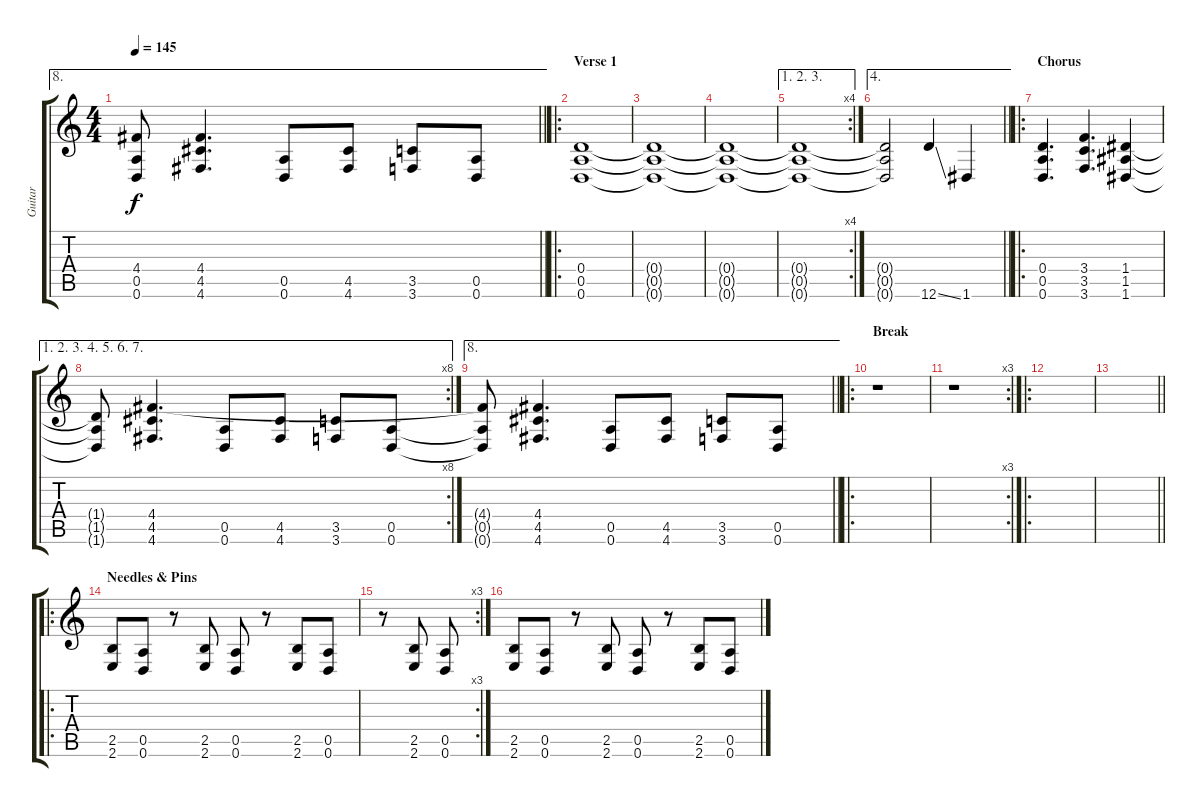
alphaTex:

\track ("Guitar" "Guitar") {instrument distortionguitar}
\staff {score tabs}
\tuning (E4 B3 G3 D3 A2 D2) {hide}
\ae 8
\ts (4 4)
\tempo 145
\clef g2
\barLineRight lightlight
\ks c
(4.4{t} 0.5{t} 0.6{t}).8{dy f} (4.4 4.5 4.6).4{d} (0.5 0.6).8 (4.5 4.6).8 (3.5 3.6).8 (0.5 0.6).8 |
\ro
\section ("" "Verse 1")
(0.4 0.5 0.6).1 |
(0.4{t} 0.5{t} 0.6{t}).1 |
(0.4{t} 0.5{t} 0.6{t}).1 |
\ae (1 2 3)
\rc 4
(0.4{t} 0.5{t} 0.6{t}).1 |
\ae 4
\barLineRight lightlight
(0.4{t} 0.5{t} 0.6{t}).2 12.6{ss}.4 1.6.4 |
\ro
\section ("" "Chorus")
(0.4 0.5 0.6).4{d} (3.4 3.5 3.6).4{d} (1.4 1.5 1.6).4 |
\ae (1 2 3 4 5 6 7)
\rc 8
(1.4{t} 1.5{t} 1.6{t}).8 (4.4 4.5 4.6).4{d} (0.5 0.6).8 (4.5 4.6).8 (3.5 3.6).8 (0.5 0.6).8 |
\ae 8
\barLineRight lightlight
(4.4{t} 0.5{t} 0.6{t}).8 (4.4 4.5 4.6).4{d} (0.5 0.6).8 (4.5 4.6).8 (3.5 3.6).8 (0.5 0.6).8 |
\ro
\section ("" "Break")
r.1 |
\rc 3
r.1 |
\ro
|
\barLineRight lightlight
|
\ro
\section ("" "Needles & Pins")
(2.5 2.6).8 (0.5 0.6).8 r.8 (2.5 2.6).8 (0.5 0.6).8 r.8 (2.5 2.6).8 (0.5 0.6).8 |
\rc 3
r.8 (2.5 2.6).8 (0.5 0.6).8 |
(2.5 2.6).8 (0.5 0.6).8 r.8 (2.5 2.6).8 (0.5 0.6).8 r.8 (2.5 2.6).8 (0.5 0.6).8
